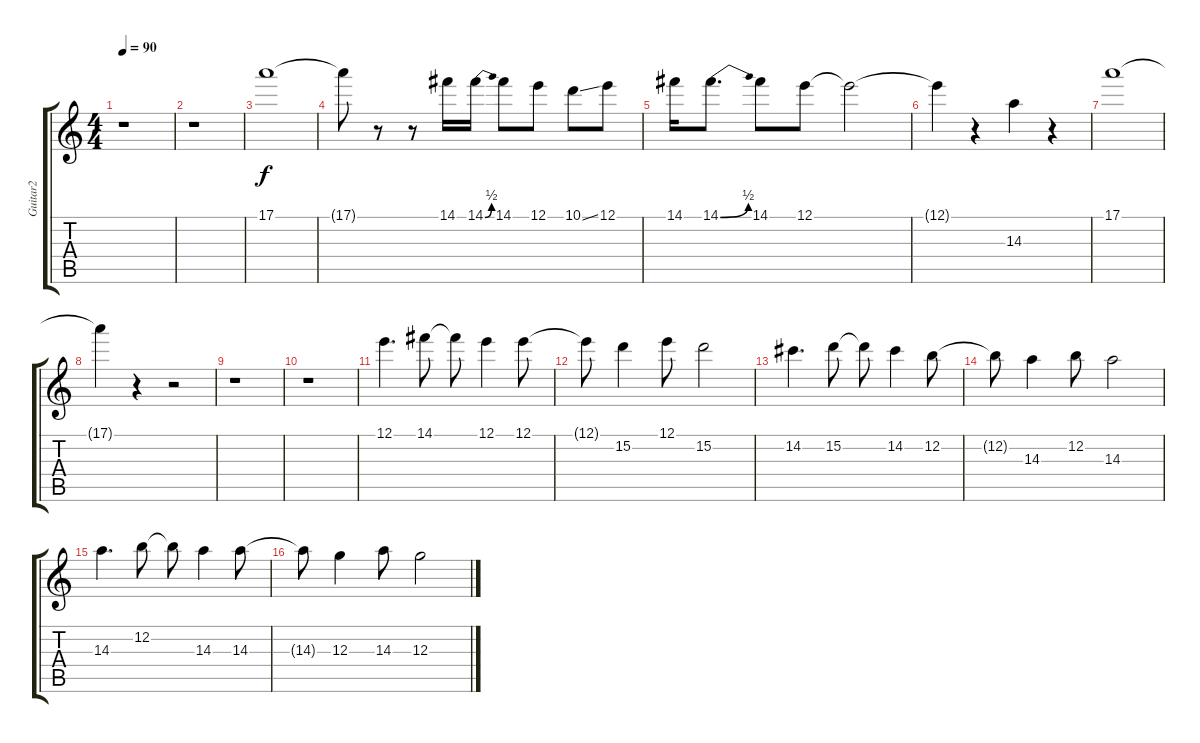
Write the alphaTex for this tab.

\track ("Guitar2 " "Guitar2 ") {instrument overdrivenguitar}
\staff {score tabs}
\tuning (E4 B3 G3 D3 A2 E2) {hide}
\ts (4 4)
\tempo 90
\clef g2
\ks c
r.1{dy f} |
r.1 |
17.1.1 |
17.1{t}.8 r.8 r.8 14.1.16 14.1{be (bend 0 0 60 2)}.16 14.1.8 12.1.8 10.1{ss}.8 12.1.8 |
14.1.16 14.1{be (bend 0 0 60 2)}.8{d} 14.1.8 12.1.8 12.1{t}.2 |
12.1{t}.4 r.4 14.3.4 r.4 |
17.1.1 |
17.1{t}.4 r.4 r.2 |
r.1 |
r.1 |
12.1.4{d} 14.1.8 14.1{t}.8 12.1.4 12.1.8 |
12.1{t}.8 15.2.4 12.1.8 15.2.2 |
14.2.4{d} 15.2.8 15.2{t}.8 14.2.4 12.2.8 |
12.2{t}.8 14.3.4 12.2.8 14.3.2 |
14.3.4{d} 12.2.8 12.2{t}.8 14.3.4 14.3.8 |
14.3{t}.8 12.3.4 14.3.8 12.3.2
